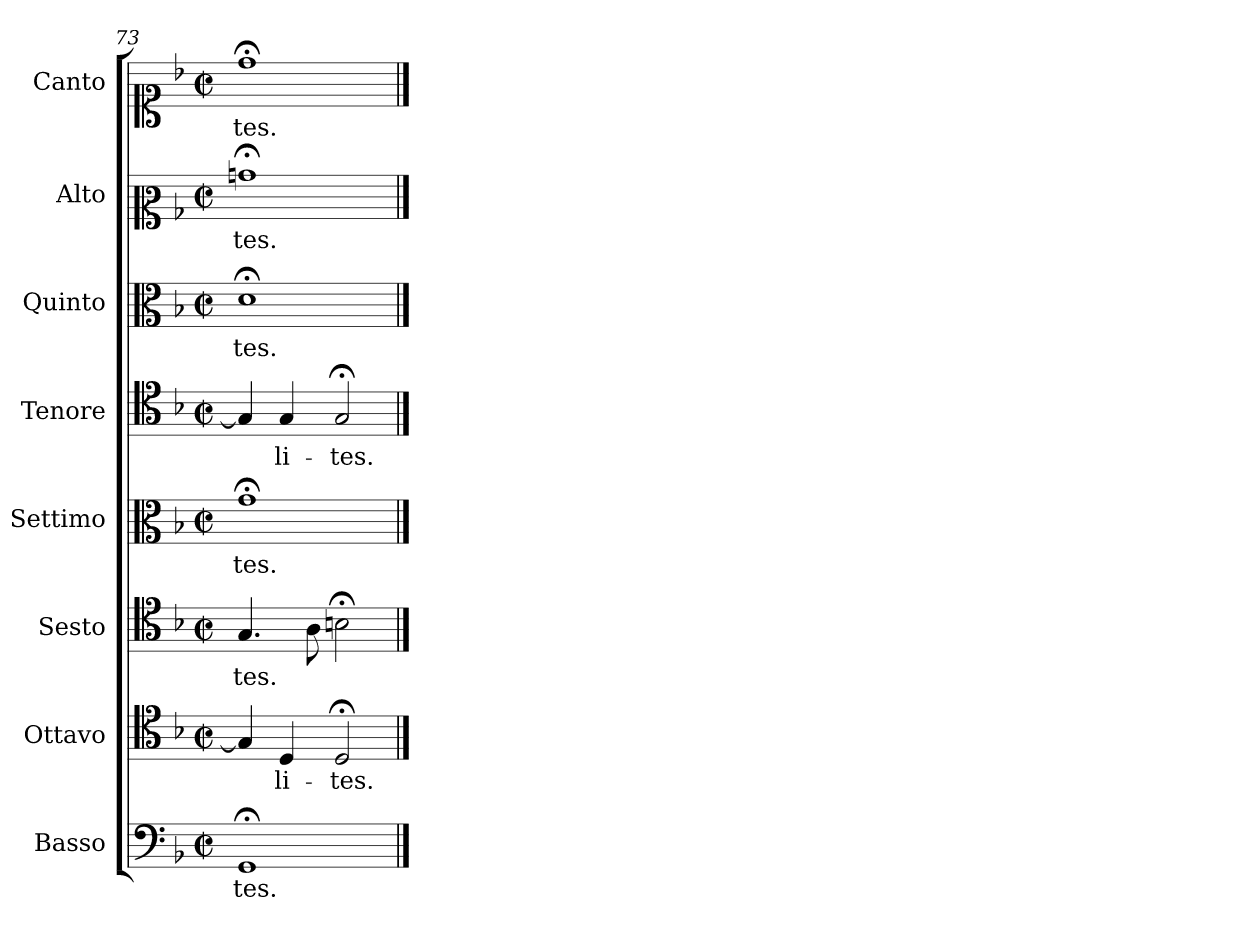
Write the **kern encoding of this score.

**kern	**text	**kern	**text	**kern	**text	**kern	**text	**kern	**text	**kern	**text	**kern	**text	**kern	**text
*part8	*part8	*part7	*part7	*part6	*part6	*part5	*part5	*part4	*part4	*part3	*part3	*part2	*part2	*part1	*part1
*staff8	*staff8	*staff7	*staff7	*staff6	*staff6	*staff5	*staff5	*staff4	*staff4	*staff3	*staff3	*staff2	*staff2	*staff1	*staff1
*I"Basso	*	*I"Ottavo	*	*I"Sesto	*	*I"Settimo	*	*I"Tenore	*	*I"Quinto	*	*I"Alto	*	*I"Canto	*
*I'B	*	*I'T	*	*I'T	*	*	*	*I'T	*	*I'T	*	*	*	*	*
*clefF4	*	*clefC4	*	*clefC4	*	*clefC3	*	*clefC4	*	*clefC3	*	*clefC2	*	*clefC1	*
*k[b-]	*	*k[b-]	*	*k[b-]	*	*k[b-]	*	*k[b-]	*	*k[b-]	*	*k[b-]	*	*k[b-]	*
*F:	*	*F:	*	*F:	*	*F:	*	*F:	*	*F:	*	*F:	*	*F:	*
*M2/2	*	*M2/2	*	*M2/2	*	*M2/2	*	*M2/2	*	*M2/2	*	*M2/2	*	*M2/2	*
*met(c|)	*	*met(c|)	*	*met(c|)	*	*met(c|)	*	*met(c|)	*	*met(c|)	*	*met(c|)	*	*met(c|)	*
=73	=73	=73	=73	=73	=73	=73	=73	=73	=73	=73	=73	=73	=73	=73	=73
!	!LO:LY:b	!	!	!	!LO:LY:b	!	!LO:LY:b	!	!	!	!LO:LY:b	!	!LO:LY:b	!	!LO:LY:b
1GG;	-tes.	4G/]	.	4.G/	-tes.	1g;<	-tes.	4G/]	.	1d;<	-tes.	1bn;<	-tes.	1dd;<	-tes.
!	!	!	!LO:LY:b	!	!	!	!	!	!LO:LY:b	!	!	!	!	!	!
.	.	4D/	-li-	.	.	.	.	4G/	-li-	.	.	.	.	.	.
.	.	.	.	8A\	.	.	.	.	.	.	.	.	.	.	.
!	!	!	!LO:LY:b	!	!	!	!	!	!LO:LY:b	!	!	!	!	!	!
.	.	2D;/	-tes.	2Bn;<\	.	.	.	2G;/	-tes.	.	.	.	.	.	.
==	==	==	==	==	==	==	==	==	==	==	==	==	==	==	==
*-	*-	*-	*-	*-	*-	*-	*-	*-	*-	*-	*-	*-	*-	*-	*-
